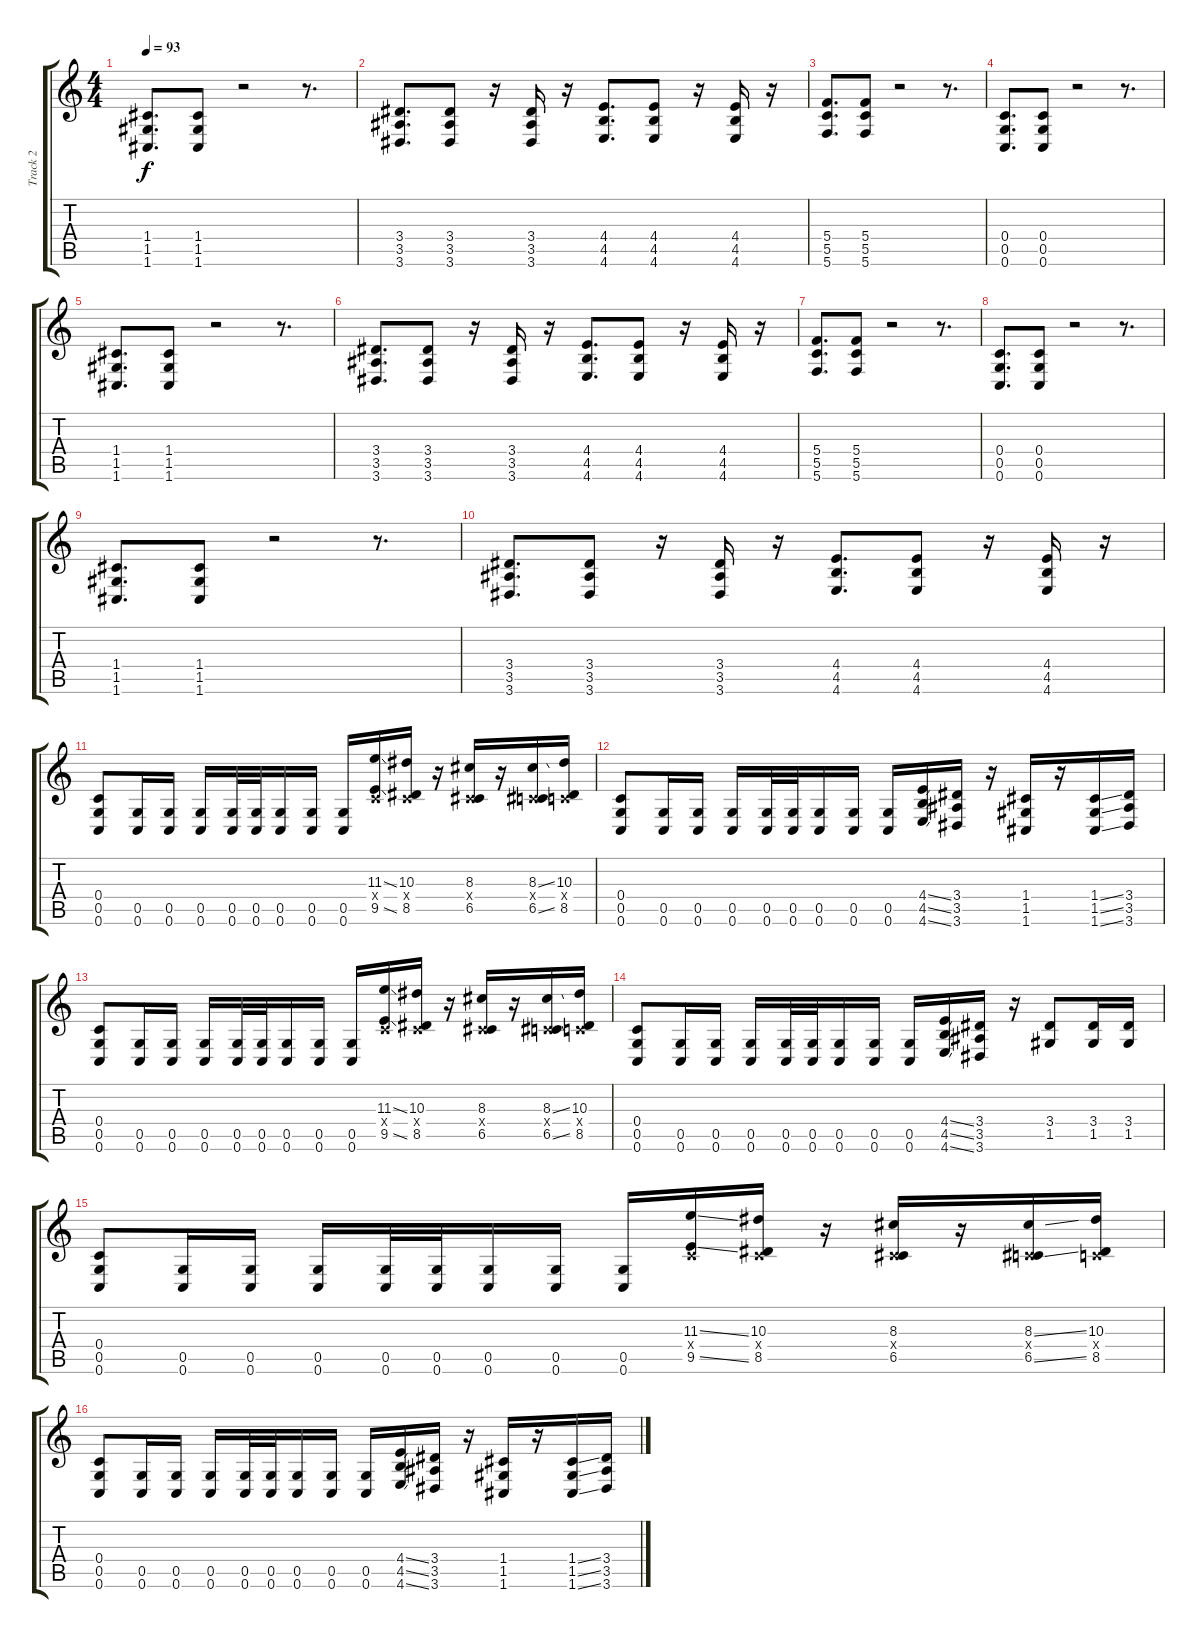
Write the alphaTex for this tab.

\track ("Track 2" "Track 2") {instrument distortionguitar}
\staff {score tabs}
\tuning (D4 A3 F3 C3 G2 C2) {hide}
\ts (4 4)
\tempo 93
\clef g2
\ks c
(1.4 1.5 1.6).8{d dy f} (1.4 1.5 1.6).8 r.2 r.8{d} |
(3.4 3.5 3.6).8{d} (3.4 3.5 3.6).8 r.16 (3.4 3.5 3.6).16 r.16 (4.4 4.5 4.6).8{d} (4.4 4.5 4.6).8 r.16 (4.4 4.5 4.6).16 r.16 |
(5.4 5.5 5.6).8{d} (5.4 5.5 5.6).8 r.2 r.8{d} |
(0.4 0.5 0.6).8{d} (0.4 0.5 0.6).8 r.2 r.8{d} |
(1.4 1.5 1.6).8{d} (1.4 1.5 1.6).8 r.2 r.8{d} |
(3.4 3.5 3.6).8{d} (3.4 3.5 3.6).8 r.16 (3.4 3.5 3.6).16 r.16 (4.4 4.5 4.6).8{d} (4.4 4.5 4.6).8 r.16 (4.4 4.5 4.6).16 r.16 |
(5.4 5.5 5.6).8{d} (5.4 5.5 5.6).8 r.2 r.8{d} |
(0.4 0.5 0.6).8{d} (0.4 0.5 0.6).8 r.2 r.8{d} |
(1.4 1.5 1.6).8{d} (1.4 1.5 1.6).8 r.2 r.8{d} |
(3.4 3.5 3.6).8{d} (3.4 3.5 3.6).8 r.16 (3.4 3.5 3.6).16 r.16 (4.4 4.5 4.6).8{d} (4.4 4.5 4.6).8 r.16 (4.4 4.5 4.6).16 r.16 |
(0.4 0.5 0.6).8 (0.5 0.6).16 (0.5 0.6).16 (0.5 0.6).16 (0.5 0.6).32 (0.5 0.6).32 (0.5 0.6).16 (0.5 0.6).16 (0.5 0.6).16 (11.3{ss} 0.4{x} 9.5{ss}).16 (10.3 0.4{x} 8.5).16 r.16 (8.3 0.4{x} 6.5).16 r.16 (8.3{ss} 0.4{x} 6.5{ss}).16 (10.3 0.4{x} 8.5).16 |
(0.4 0.5 0.6).8 (0.5 0.6).16 (0.5 0.6).16 (0.5 0.6).16 (0.5 0.6).32 (0.5 0.6).32 (0.5 0.6).16 (0.5 0.6).16 (0.5 0.6).16 (4.4{ss} 4.5{ss} 4.6{ss}).16 (3.4 3.5 3.6).16 r.16 (1.4 1.5 1.6).16 r.16 (1.4{ss} 1.5{ss} 1.6{ss}).16 (3.4 3.5 3.6).16 |
(0.4 0.5 0.6).8 (0.5 0.6).16 (0.5 0.6).16 (0.5 0.6).16 (0.5 0.6).32 (0.5 0.6).32 (0.5 0.6).16 (0.5 0.6).16 (0.5 0.6).16 (11.3{ss} 0.4{x} 9.5{ss}).16 (10.3 0.4{x} 8.5).16 r.16 (8.3 0.4{x} 6.5).16 r.16 (8.3{ss} 0.4{x} 6.5{ss}).16 (10.3 0.4{x} 8.5).16 |
(0.4 0.5 0.6).8 (0.5 0.6).16 (0.5 0.6).16 (0.5 0.6).16 (0.5 0.6).32 (0.5 0.6).32 (0.5 0.6).16 (0.5 0.6).16 (0.5 0.6).16 (4.4{ss} 4.5{ss} 4.6{ss}).16 (3.4 3.5 3.6).16 r.16 (3.4 1.5).8 (3.4 1.5).16 (3.4 1.5).16 |
(0.4 0.5 0.6).8 (0.5 0.6).16 (0.5 0.6).16 (0.5 0.6).16 (0.5 0.6).32 (0.5 0.6).32 (0.5 0.6).16 (0.5 0.6).16 (0.5 0.6).16 (11.3{ss} 0.4{x} 9.5{ss}).16 (10.3 0.4{x} 8.5).16 r.16 (8.3 0.4{x} 6.5).16 r.16 (8.3{ss} 0.4{x} 6.5{ss}).16 (10.3 0.4{x} 8.5).16 |
(0.4 0.5 0.6).8 (0.5 0.6).16 (0.5 0.6).16 (0.5 0.6).16 (0.5 0.6).32 (0.5 0.6).32 (0.5 0.6).16 (0.5 0.6).16 (0.5 0.6).16 (4.4{ss} 4.5{ss} 4.6{ss}).16 (3.4 3.5 3.6).16 r.16 (1.4 1.5 1.6).16 r.16 (1.4{ss} 1.5{ss} 1.6{ss}).16 (3.4 3.5 3.6).16
